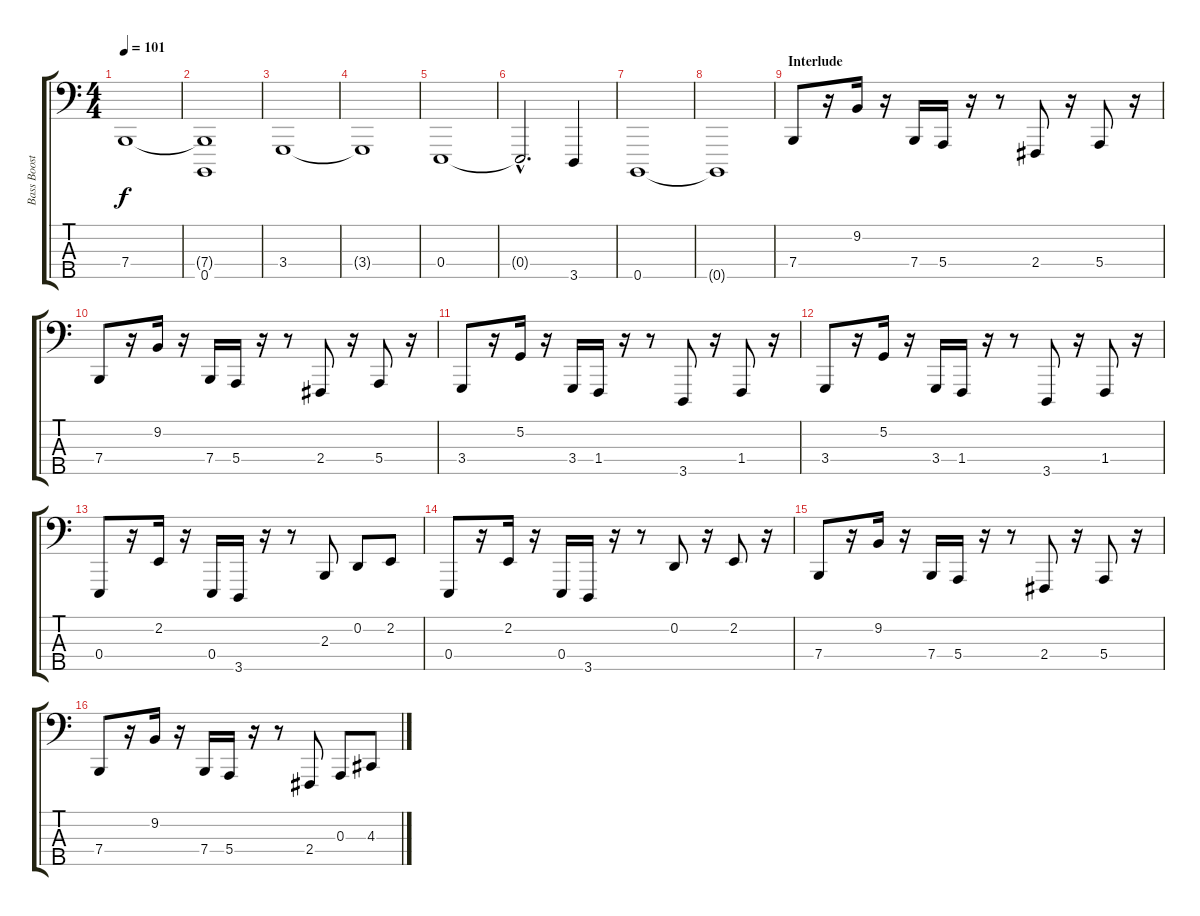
\track ("Bass Boost" "Bass Boost") {instrument lead1square}
\staff {score tabs}
\tuning (G2 D2 A1 E1 B0) {hide}
\ts (4 4)
\tempo 101
\clef f4
\ks c
7.4.1{dy f} |
(7.4{t} 0.5{t}).1 |
3.4.1 |
3.4{t}.1 |
0.4.1 |
0.4{hac t}.2{d} 3.5.4 |
0.5.1 |
0.5{t}.1 |
\section ("" "Interlude")
7.4.8 r.16 9.2.16 r.16 7.4.16 5.4.16 r.16 r.8 2.4.8 r.16 5.4.8 r.16 |
7.4.8 r.16 9.2.16 r.16 7.4.16 5.4.16 r.16 r.8 2.4.8 r.16 5.4.8 r.16 |
3.4.8 r.16 5.2.16 r.16 3.4.16 1.4.16 r.16 r.8 3.5.8 r.16 1.4.8 r.16 |
3.4.8 r.16 5.2.16 r.16 3.4.16 1.4.16 r.16 r.8 3.5.8 r.16 1.4.8 r.16 |
0.4.8 r.16 2.2.16 r.16 0.4.16 3.5.16 r.16 r.8 2.3.8 0.2.8 2.2.8 |
0.4.8 r.16 2.2.16 r.16 0.4.16 3.5.16 r.16 r.8 0.2.8 r.16 2.2.8 r.16 |
7.4.8 r.16 9.2.16 r.16 7.4.16 5.4.16 r.16 r.8 2.4.8 r.16 5.4.8 r.16 |
7.4.8 r.16 9.2.16 r.16 7.4.16 5.4.16 r.16 r.8 2.4.8 0.3.8 4.3.8
